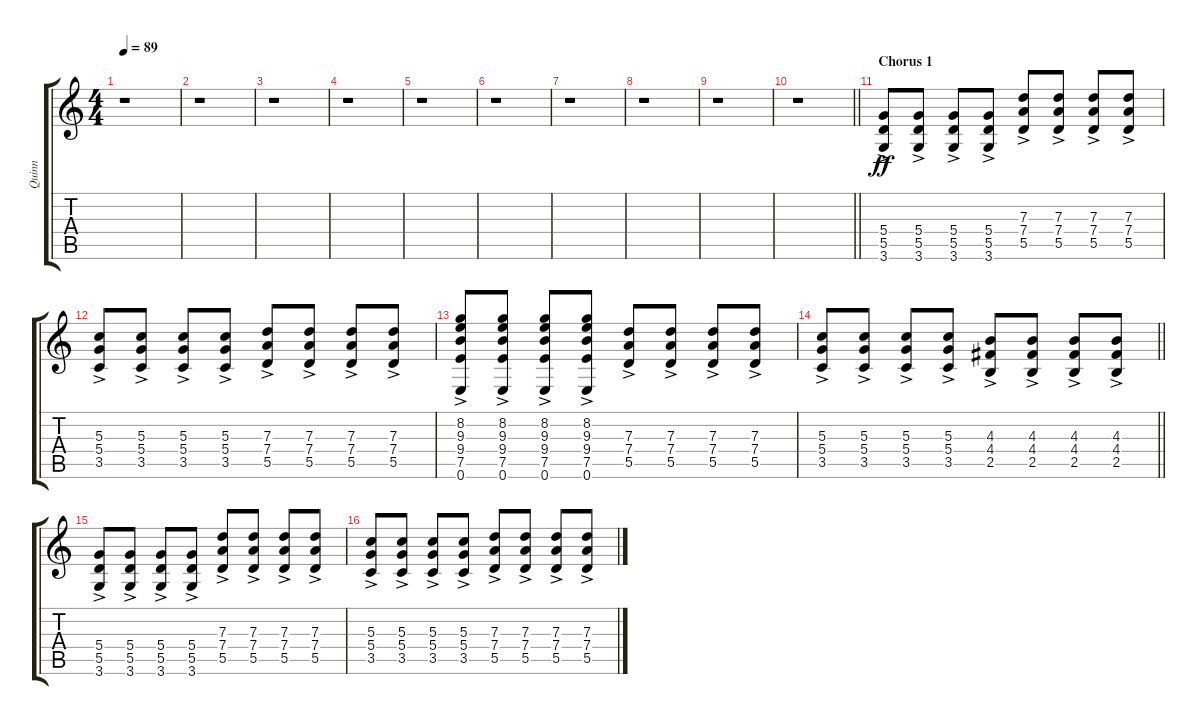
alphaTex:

\track ("Quinn" "Quinn") {instrument distortionguitar}
\staff {score tabs}
\tuning (E4 B3 G3 D3 A2 E2) {hide}
\ts (4 4)
\tempo 89
\clef g2
\ks c
r.1{dy f} |
r.1 |
r.1 |
r.1 |
r.1 |
r.1 |
r.1 |
r.1 |
r.1 |
\barLineRight lightlight
r.1 |
\section ("" "Chorus 1")
(5.4{ac} 5.5{ac} 3.6{ac}).8{dy ff} (5.4{ac} 5.5{ac} 3.6{ac}).8 (5.4{ac} 5.5{ac} 3.6{ac}).8 (5.4{ac} 5.5{ac} 3.6{ac}).8 (7.3{ac} 7.4{ac} 5.5{ac}).8 (7.3{ac} 7.4{ac} 5.5{ac}).8 (7.3{ac} 7.4{ac} 5.5{ac}).8 (7.3{ac} 7.4{ac} 5.5{ac}).8 |
(5.3{ac} 5.4{ac} 3.5{ac}).8 (5.3{ac} 5.4{ac} 3.5{ac}).8 (5.3{ac} 5.4{ac} 3.5{ac}).8 (5.3{ac} 5.4{ac} 3.5{ac}).8 (7.3{ac} 7.4{ac} 5.5{ac}).8 (7.3{ac} 7.4{ac} 5.5{ac}).8 (7.3{ac} 7.4{ac} 5.5{ac}).8 (7.3{ac} 7.4{ac} 5.5{ac}).8 |
(8.2{ac} 9.3{ac} 9.4{ac} 7.5{ac} 0.6).8 (8.2{ac} 9.3{ac} 9.4{ac} 7.5{ac} 0.6).8 (8.2{ac} 9.3{ac} 9.4{ac} 7.5{ac} 0.6).8 (8.2{ac} 9.3{ac} 9.4{ac} 7.5{ac} 0.6).8 (7.3{ac} 7.4{ac} 5.5{ac}).8 (7.3{ac} 7.4{ac} 5.5{ac}).8 (7.3{ac} 7.4{ac} 5.5{ac}).8 (7.3{ac} 7.4{ac} 5.5{ac}).8 |
\barLineRight lightlight
(5.3{ac} 5.4{ac} 3.5{ac}).8 (5.3{ac} 5.4{ac} 3.5{ac}).8 (5.3{ac} 5.4{ac} 3.5{ac}).8 (5.3{ac} 5.4{ac} 3.5{ac}).8 (4.3{ac} 4.4{ac} 2.5{ac}).8 (4.3{ac} 4.4{ac} 2.5{ac}).8 (4.3{ac} 4.4{ac} 2.5{ac}).8 (4.3{ac} 4.4{ac} 2.5{ac}).8 |
(5.4{ac} 5.5{ac} 3.6{ac}).8 (5.4{ac} 5.5{ac} 3.6{ac}).8 (5.4{ac} 5.5{ac} 3.6{ac}).8 (5.4{ac} 5.5{ac} 3.6{ac}).8 (7.3{ac} 7.4{ac} 5.5{ac}).8 (7.3{ac} 7.4{ac} 5.5{ac}).8 (7.3{ac} 7.4{ac} 5.5{ac}).8 (7.3{ac} 7.4{ac} 5.5{ac}).8 |
(5.3{ac} 5.4{ac} 3.5{ac}).8 (5.3{ac} 5.4{ac} 3.5{ac}).8 (5.3{ac} 5.4{ac} 3.5{ac}).8 (5.3{ac} 5.4{ac} 3.5{ac}).8 (7.3{ac} 7.4{ac} 5.5{ac}).8 (7.3{ac} 7.4{ac} 5.5{ac}).8 (7.3{ac} 7.4{ac} 5.5{ac}).8 (7.3{ac} 7.4{ac} 5.5{ac}).8
